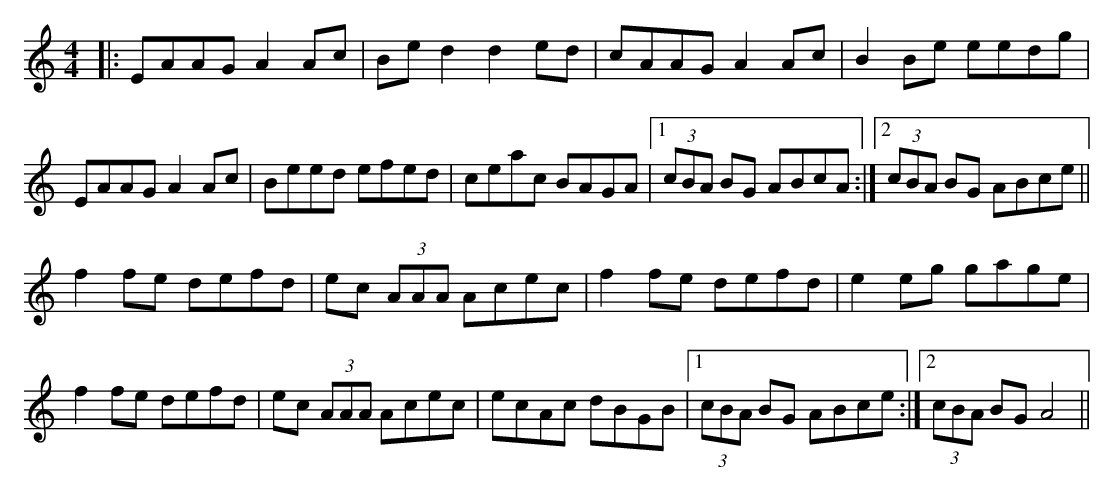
X:1
M:4/4
K:Amin
|:EAAG A2 Ac|Be d2 d2 ed|cAAG A2 Ac|B2 Be eedg|
EAAG A2 Ac|Beed efed|ceac BAGA|1 (3cBA BG ABcA:|2 (3cBA BG ABce||
f2 fe defd|ec (3AAA Acec|f2 fe defd|e2 eg gage|
f2 fe defd|ec (3AAA Acec|ecAc dBGB|1 (3cBA BG ABce:|2 (3cBA BG A4||
